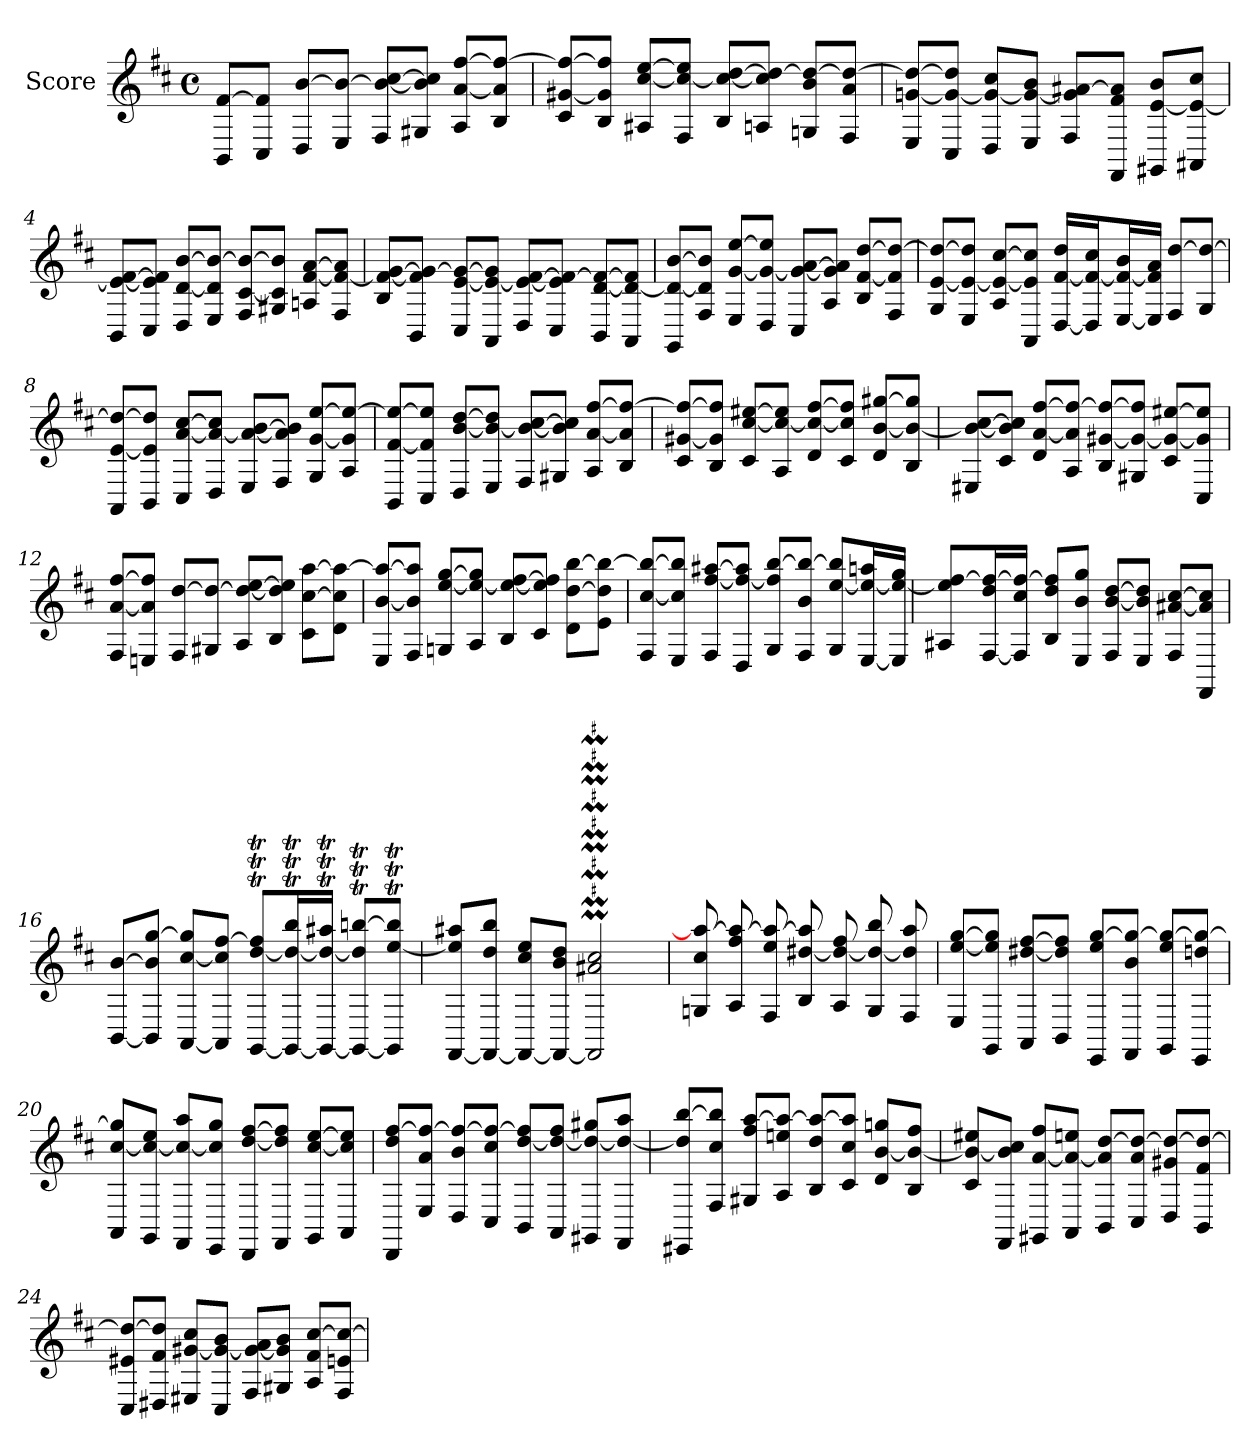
**kern
*part1
*staff1
*I"Score
*clefG2
*k[f#c#]
*M4/4
*met(c)
=1
8BB [8f#L
8C# 8f#]J
8D [8bL
8E 8b_J
8F# 8b_ [8cc#L
8G#X 8b] 8cc#]J
8A [8a [8ff#L
8B 8a] 8ff#_J
=2
8c# [8g#X 8ff#_L
8B 8g#] 8ff#]J
8A#X [8cc# [8eeL
8F# 8cc#_ 8ee]J
8B 8cc#_ [8ddL
8An 8cc#] 8dd_J
8Gn 8b 8dd_L
8F# 8a 8dd_J
=3
8E [8gn 8dd_L
8C# 8g_ 8dd]J
8D 8g_ 8cc#L
8E 8g_ 8bJ
8F# 8g] [8a#XL
8FF# 8f# 8a#]J
8GG#X [8e 8bL
8AA#X 8e_ 8cc#J
=4
8BB 8e_ [8f#L
8C# 8e] 8f#]J
8D [8d [8bL
8E 8d] 8b_J
8F# [8c# 8b_L
8G#X 8c#] 8b]J
8An [8f# [8aL
8F# 8f#_ 8a]J
=5
8B 8f#_ [8gL
8BB 8f#] 8g_J
8C# [8e 8g_L
8AA 8e_ 8g]J
8D 8e_ [8f#L
8C# 8e] 8f#_J
8BB [8d 8f#_L
8AA 8d_ 8f#]J
=6
8GG 8d_ [8bL
8F# 8d] 8b]J
8E [8g [8eeL
8D 8g_ 8ee]J
8C# 8g_ [8aL
8A 8g] 8a]J
8B [8f# [8ddL
8F# 8f#] 8dd_J
=7
8G [8e 8dd_L
8E 8e_ 8dd]J
8A 8e_ [8cc#L
8AA 8e] 8cc#]J
[16D [16f# 16ddLL
16D] 16f#_ 16cc#J
[16E 16f#_ 16bL
16E] 16f#] 16aJJ
8F# [8ddL
8G 8dd_J
=8
8AA [8e 8dd_L
8BB 8e] 8dd]J
8C# [8a [8cc#L
8D 8a_ 8cc#]J
8E 8a_ [8bL
8F# 8a] 8b]J
8G [8g [8eeL
8A 8g] 8ee_J
=9
8BB [8f# 8ee_L
8C# 8f#] 8ee]J
8D [8b [8ddL
8E 8b_ 8dd]J
8F# 8b_ [8cc#L
8G#X 8b] 8cc#]J
8A [8a [8ff#L
8B 8a] 8ff#_J
=10
8c# [8g#X 8ff#_L
8B 8g#] 8ff#]J
8c# [8cc# [8ee#XL
8A 8cc#_ 8ee#]J
8d 8cc#_ [8ff#L
8c# 8cc#] 8ff#]J
8d [8b [8gg#XL
8B 8b_ 8gg#]J
=11
8E#X 8b_ [8cc#L
8c# 8b] 8cc#]J
8d [8a [8ff#L
8A 8a] 8ff#_J
8B [8g#X 8ff#_L
8G#X 8g#_ 8ff#]J
8c# 8g#_ [8ee#XL
8C# 8g#] 8ee#]J
=12
8F# [8a [8ff#L
8En 8a] 8ff#]J
8F# [8ddL
8G#X 8dd_J
8A 8dd_ [8eeL
8B 8dd] 8ee]J
8c# [8cc# [8aaL
8d 8cc#] 8aa_J
=13
8E [8b 8aa_L
8F# 8b] 8aa]J
8Gn [8ee [8ggL
8A 8ee_ 8gg]J
8B 8ee_ [8ff#L
8c# 8ee] 8ff#]J
8d [8dd [8bbL
8e 8dd] 8bb_J
=14
8F# [8cc# 8bb_L
8E 8cc#] 8bb]J
8F# [8ff# [8aa#XL
8D 8ff#_ 8aa#]J
8G 8ff#] [8bbL
8F# 8b 8bb_J
8G [8ee 8bb]L
[16E 16ee_ 16aanL
16E] 16ee_ 16ggJJ
=15
8A#X 8ee] [8ff#L
[16F# 16dd 16ff#_L
16F#] 16cc# 16ff#_JJ
8B 8dd 8ff#]L
8E 8b 8ggJ
8F# [8b [8ddL
8E 8b] 8dd]J
8F# [8a#X [8cc#L
8FF# 8a#] 8cc#]J
=16
[8BB [8bL
8BB] 8b] [8ggJ
[8AA [8cc# 8gg]L
8AA] 8cc#] [8ff#J
[8GGT [8ddT 8ff#]TL
16GG_T 16dd_T 16bbTL
16GG_T 16dd_T 16aa#XTJJ
8GG_T 8dd]T [8bbTL
8GG]T [8eeT 8bb]TJ
=17
[8FF# 8ee] 8aa#XL
8FF#_ 8dd 8bbJ
8FF#_ 8cc# 8eeL
8FF#_ 8b 8ddJ
2FF#]M 2a#XM 2cc#M
=8a
8Gn 8cc# 8aa_
8A 8ff# 8aa_
8F# 8ee 8aa_
8B [8dd#X 8aa]
8A 8dd#_ 8ff#
8G 8dd#_ 8bb
8F# 8dd#] 8aa
=19
8E [8ee [8ggL
8GG 8ee] 8gg]J
8AA [8dd#X [8ff#L
8BB 8dd#] 8ff#]J
8EE 8ee [8ggL
8FF# 8b 8gg_J
8GG 8ee 8gg_L
8EE 8ddn 8gg_J
=20
8AA [8cc# 8gg]L
8GG 8cc#_ 8eeJ
8FF# 8cc#_ 8aaL
8EE 8cc#] 8ggJ
8DD [8dd [8ff#L
8FF# 8dd] 8ff#]J
8GG [8cc# [8eeL
8AA 8cc#] 8ee]J
=21
8DD 8dd [8ff#L
8E 8a 8ff#_J
8D 8b 8ff#_L
8C# 8cc# 8ff#_J
8BB [8dd 8ff#]L
8AA 8dd_ 8ff#J
8GG#X 8dd_ 8gg#XL
8FF# 8dd_ 8aaJ
=22
8EE#X 8dd] [8bbL
8F# 8cc# 8bb]J
8G#X 8ff# [8aaL
8A 8een 8aa_J
8B 8dd 8aa_L
8c# 8cc# 8aa]J
8d [8b 8ggnL
8B 8b_ 8ff#J
=23
8c# 8b_ 8ee#XL
8FF# 8b] 8cc#J
8GG#X [8a 8ff#L
8AA 8a_ 8eenJ
8BB 8a] [8ddL
8C# 8a 8dd_J
8D 8g#X 8dd_L
8BB 8f# 8dd_J
=24
8C# 8e#X 8dd_L
8D#X 8f# 8dd]J
8E#X [8g#X 8cc#L
8C# 8g#_ 8bJ
8F# 8g#_ 8aL
8G#X 8g#] 8bJ
8A 8f# [8cc#L
8F# 8en 8cc#_J
=
*-
